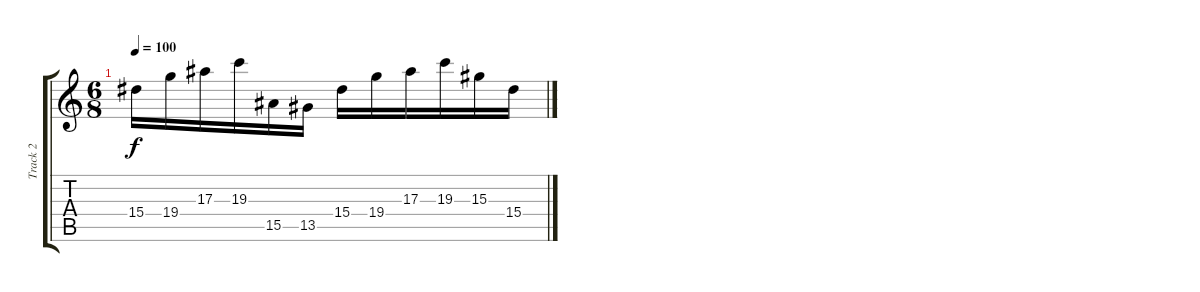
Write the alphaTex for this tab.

\track ("Track 2" "Track 2") {instrument distortionguitar}
\staff {score tabs}
\tuning (D4 A3 F3 C3 G2 C2) {hide}
\ts (6 8)
\tempo 100
\clef g2
\ks c
15.4.16{dy f} 19.4.16 17.3.16 19.3.16 15.5.16 13.5.16 15.4.16 19.4.16 17.3.16 19.3.16 15.3.16 15.4.16
